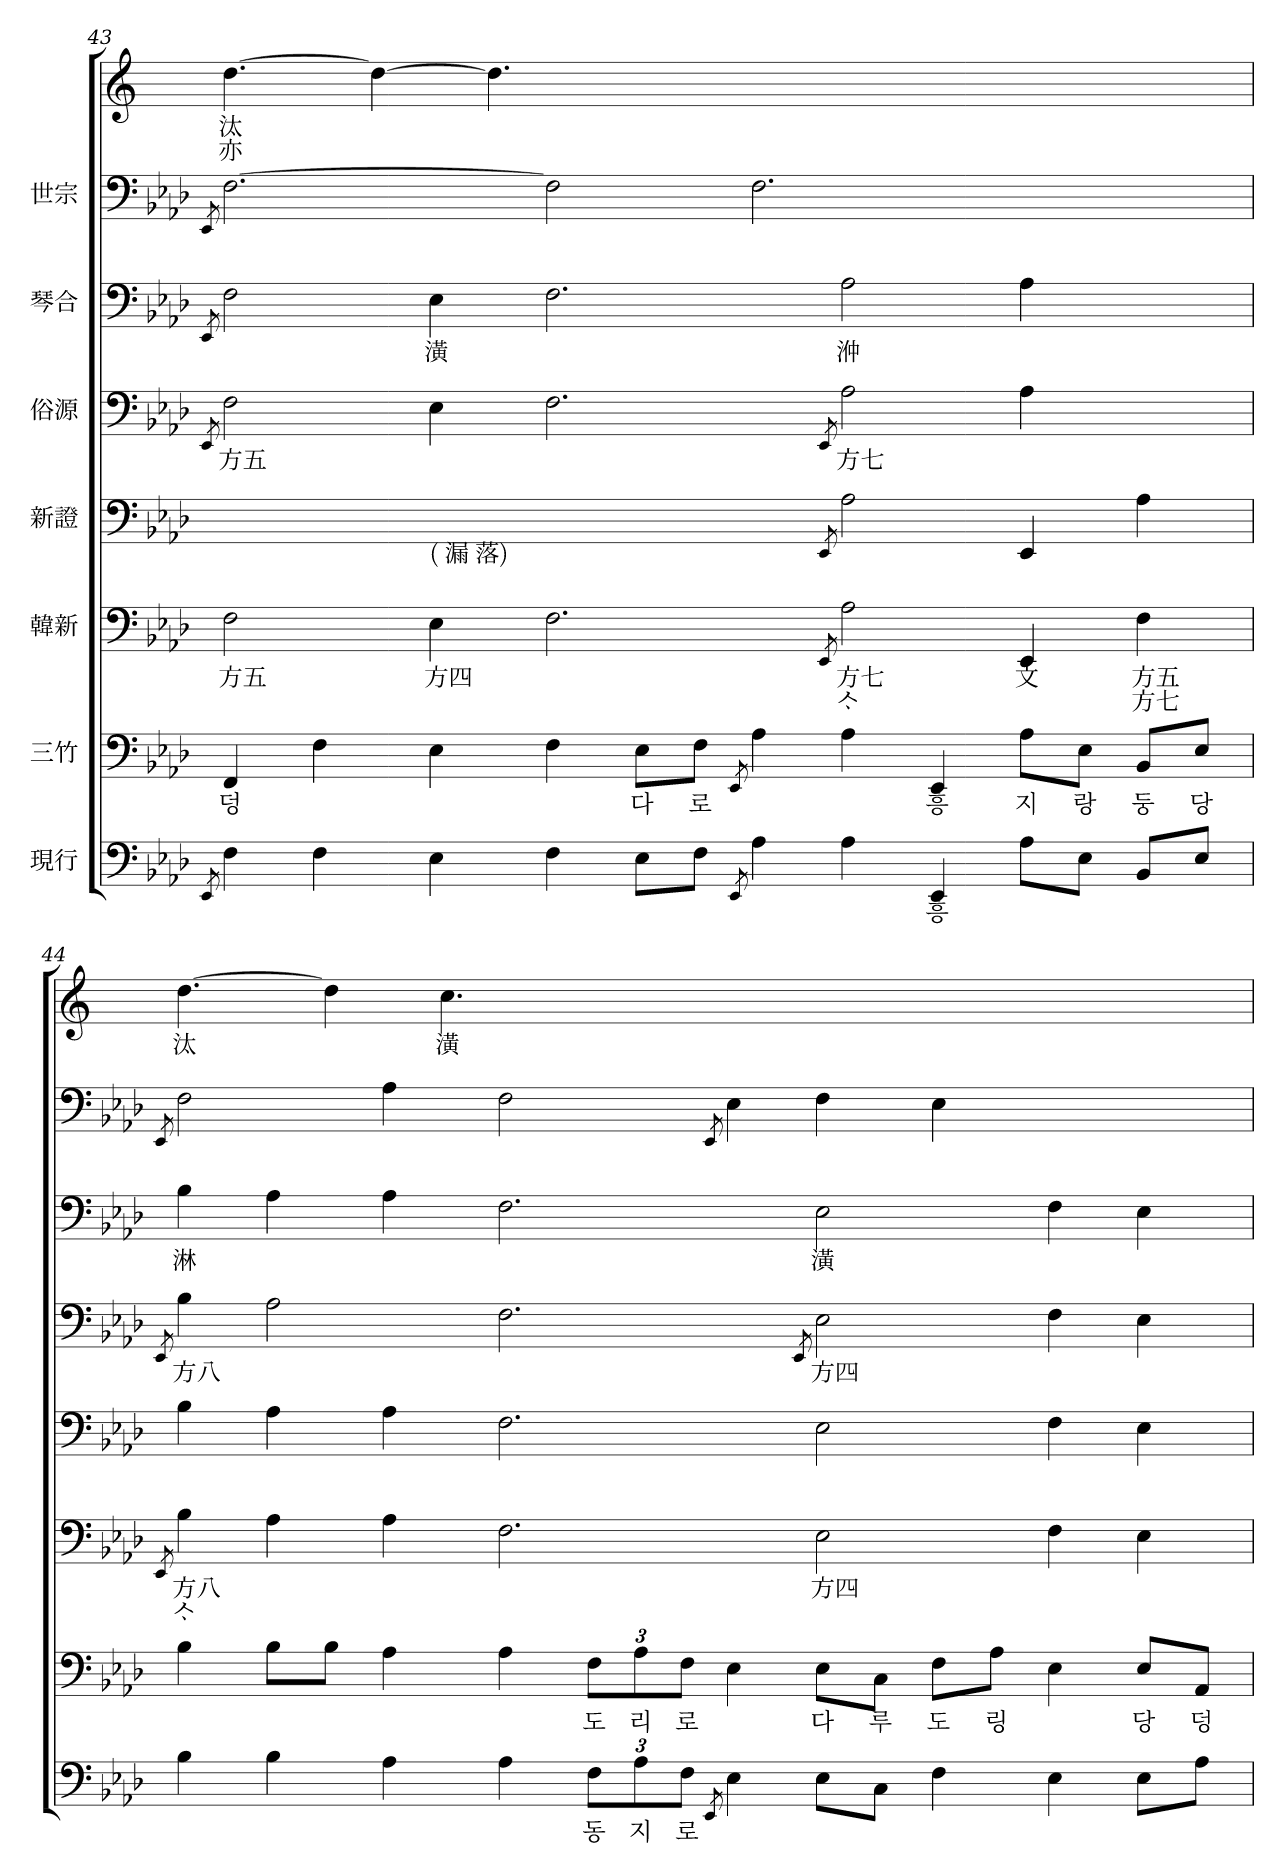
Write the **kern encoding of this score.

**kern	**text	**kern	**text	**kern	**text	**text	**kern	**kern	**text	**kern	**text	**kern	**kern	**text	**text
*part8	*part8	*part7	*part7	*part6	*part6	*part6	*part5	*part4	*part4	*part3	*part3	*part2	*part1	*part1	*part1
*staff8	*staff8	*staff7	*staff7	*staff6	*staff6	*staff6	*staff5	*staff4	*staff4	*staff3	*staff3	*staff2	*staff1	*staff1	*staff1
*I"現行	*	*I"三竹	*	*I"韓新	*	*	*I"新證	*I"俗源	*	*I"琴合	*	*I"世宗	*	*	*
!!LO:PB:g=z
*clefF4	*	*clefF4	*	*clefF4	*	*	*clefF4	*clefF4	*	*clefF4	*	*clefF4	*clefG2	*	*
*k[b-e-a-d-]	*	*k[b-e-a-d-]	*	*k[b-e-a-d-]	*	*	*k[b-e-a-d-]	*k[b-e-a-d-]	*	*k[b-e-a-d-]	*	*k[b-e-a-d-]	*k[]	*	*
*f:	*	*f:	*	*f:	*	*	*f:	*f:	*	*f:	*	*f:	*a:	*	*
=43	=43	=43	=43	=43	=43	=43	=43	=43	=43	=43	=43	=43	=43	=43	=43
8qEE-/	.	.	.	.	.	.	.	8qEE-/	.	8qEE-/	.	8qEE-/	.	.	.
!	!	!	!LO:LY:b	!	!LO:LY:b	!	!	!	!LO:LY:b	!	!	!	!	!LO:LY:b	!LO:LY:b
*	*	*	*	*	*	*	*^	*	*	*	*	*	*	*	*
4F\	.	4FF/	덩	2F\	方五	.	2.ryy	2ryy	2F\	方五	2F\	.	[2.F\	[4.dd\	汰	亦
4F\	.	4F\	.	.	.	.	.	.	.	.	.	.	.	.	.	.
.	.	.	.	.	.	.	.	.	.	.	.	.	.	4dd\_	.	.
!	!	!	!	!	!	!	!	!LO:TX:b:t=( 漏  落)	!	!	!	!	!	!	!	!
!	!	!	!	!	!LO:LY:b	!	!	!	!	!	!	!LO:LY:b	!	!	!	!
4E-\	.	4E-\	.	4E-\	方四	.	.	0ryy	4E-\	.	4E-\	潢	.	.	.	.
.	.	.	.	.	.	.	.	.	.	.	.	.	.	4.dd\]	.	.
4F\	.	4F\	.	2.F\	.	.	2.ryy	.	2.F\	.	2.F\	.	2F\]	.	.	.
!	!	!	!LO:LY:b	!	!	!	!	!	!	!	!	!	!	!	!	!
8E-\L	.	8E-\L	다	.	.	.	.	.	.	.	.	.	.	1.ryy	.	.
!	!	!	!LO:LY:b	!	!	!	!	!	!	!	!	!	!	!	!	!
8F\J	.	8F\J	로	.	.	.	.	.	.	.	.	.	.	.	.	.
8qEE-/	.	8qEE-/	.	.	.	.	.	.	.	.	.	.	.	.	.	.
4A-\	.	4A-\	.	.	.	.	.	.	.	.	.	.	2.F\	.	.	.
.	.	.	.	8qEE-/	.	.	8qEE-/	.	8qEE-/	.	.	.	.	.	.	.
!	!	!	!	!	!LO:LY:b	!LO:LY:b	!	!	!	!LO:LY:b	!	!LO:LY:b	!	!	!	!
4A-\	.	4A-\	.	2A-\	方七	ᄉᆞ	2A-\	.	2A-\	方七	2A-\	㳞	.	.	.	.
!	!LO:LY:b	!	!LO:LY:b	!	!	!	!	!	!	!	!	!	!	!	!	!
4EE-/	흥	4EE-/	흥	.	.	.	.	.	.	.	.	.	.	.	.	.
!	!	!	!LO:LY:b	!	!LO:LY:b	!	!	!	!	!	!	!	!	!	!	!
8A-\L	.	8A-\L	지	4EE-/	文	.	4EE-/	.	4A-\	.	4A-\	.	2ryy	.	.	.
!	!	!	!LO:LY:b	!	!	!	!	!	!	!	!	!	!	!	!	!
8E-\J	.	8E-\J	랑	.	.	.	.	.	.	.	.	.	.	.	.	.
!	!	!	!LO:LY:b	!	!LO:LY:b	!LO:LY:b	!	!	!	!	!	!	!	!	!	!
8BB-/L	.	8BB-/L	둥	4F\	方五	方七	4A-\	.	4ryy	.	4ryy	.	.	.	.	.
!	!	!	!LO:LY:b	!	!	!	!	!	!	!	!	!	!	!	!	!
8E-/J	.	8E-/J	당	.	.	.	.	.	.	.	.	.	.	.	.	.
*	*	*	*	*	*	*	*v	*v	*	*	*	*	*	*	*	*
=44	=44	=44	=44	=44	=44	=44	=44	=44	=44	=44	=44	=44	=44	=44	=44
.	.	.	.	8qEE-/	.	.	.	8qEE-/	.	.	.	8qEE-/	.	.	.
!	!	!	!	!	!LO:LY:b	!LO:LY:b	!	!	!LO:LY:b	!	!LO:LY:b	!	!	!LO:LY:b	!
4B-\	.	4B-\	.	4B-\	方八	ᄉᆞ	4B-\	4B-\	方八	4B-\	淋	2F\	[4.dd\	汰	.
4B-\	.	8B-\L	.	4A-\	.	.	4A-\	2A-\	.	4A-\	.	.	.	.	.
.	.	8B-\J	.	.	.	.	.	.	.	.	.	.	4dd\]	.	.
4A-\	.	4A-\	.	4A-\	.	.	4A-\	.	.	4A-\	.	4A-\	.	.	.
!	!	!	!	!	!	!	!	!	!	!	!	!	!	!LO:LY:b	!
.	.	.	.	.	.	.	.	.	.	.	.	.	4.cc\	潢	.
4A-\	.	4A-\	.	2.F\	.	.	2.F\	2.F\	.	2.F\	.	2F\	.	.	.
!	!LO:LY:b	!	!LO:LY:b	!	!	!	!	!	!	!	!	!	!	!	!
12F\L	동	12F\L	도	.	.	.	.	.	.	.	.	.	1.ryy	.	.
!	!LO:LY:b	!	!LO:LY:b	!	!	!	!	!	!	!	!	!	!	!	!
12A-\	지	12A-\	리	.	.	.	.	.	.	.	.	.	.	.	.
!	!LO:LY:b	!	!LO:LY:b	!	!	!	!	!	!	!	!	!	!	!	!
12F\J	로	12F\J	로	.	.	.	.	.	.	.	.	.	.	.	.
8qEE-/	.	.	.	.	.	.	.	.	.	.	.	8qEE-/	.	.	.
4E-\	.	4E-\	.	.	.	.	.	.	.	.	.	4E-\	.	.	.
.	.	.	.	.	.	.	.	8qEE-/	.	.	.	.	.	.	.
!	!	!	!LO:LY:b	!	!LO:LY:b	!	!	!	!LO:LY:b	!	!LO:LY:b	!	!	!	!
8E-\L	.	8E-\L	다	2E-\	方四	.	2E-\	2E-\	方四	2E-\	潢	4F\	.	.	.
!	!	!	!LO:LY:b	!	!	!	!	!	!	!	!	!	!	!	!
8C\J	.	8C\J	루	.	.	.	.	.	.	.	.	.	.	.	.
!	!	!	!LO:LY:b	!	!	!	!	!	!	!	!	!	!	!	!
4F\	.	8F\L	도	.	.	.	.	.	.	.	.	4E-\	.	.	.
!	!	!	!LO:LY:b	!	!	!	!	!	!	!	!	!	!	!	!
.	.	8A-\J	링	.	.	.	.	.	.	.	.	.	.	.	.
4E-\	.	4E-\	.	4F\	.	.	4F\	4F\	.	4F\	.	2ryy	.	.	.
!	!	!	!LO:LY:b	!	!	!	!	!	!	!	!	!	!	!	!
8E-\L	.	8E-/L	당	4E-\	.	.	4E-\	4E-\	.	4E-\	.	.	.	.	.
!	!	!	!LO:LY:b	!	!	!	!	!	!	!	!	!	!	!	!
8A-\J	.	8AA-/J	덩	.	.	.	.	.	.	.	.	.	.	.	.
=	=	=	=	=	=	=	=	=	=	=	=	=	=	=	=
*-	*-	*-	*-	*-	*-	*-	*-	*-	*-	*-	*-	*-	*-	*-	*-
